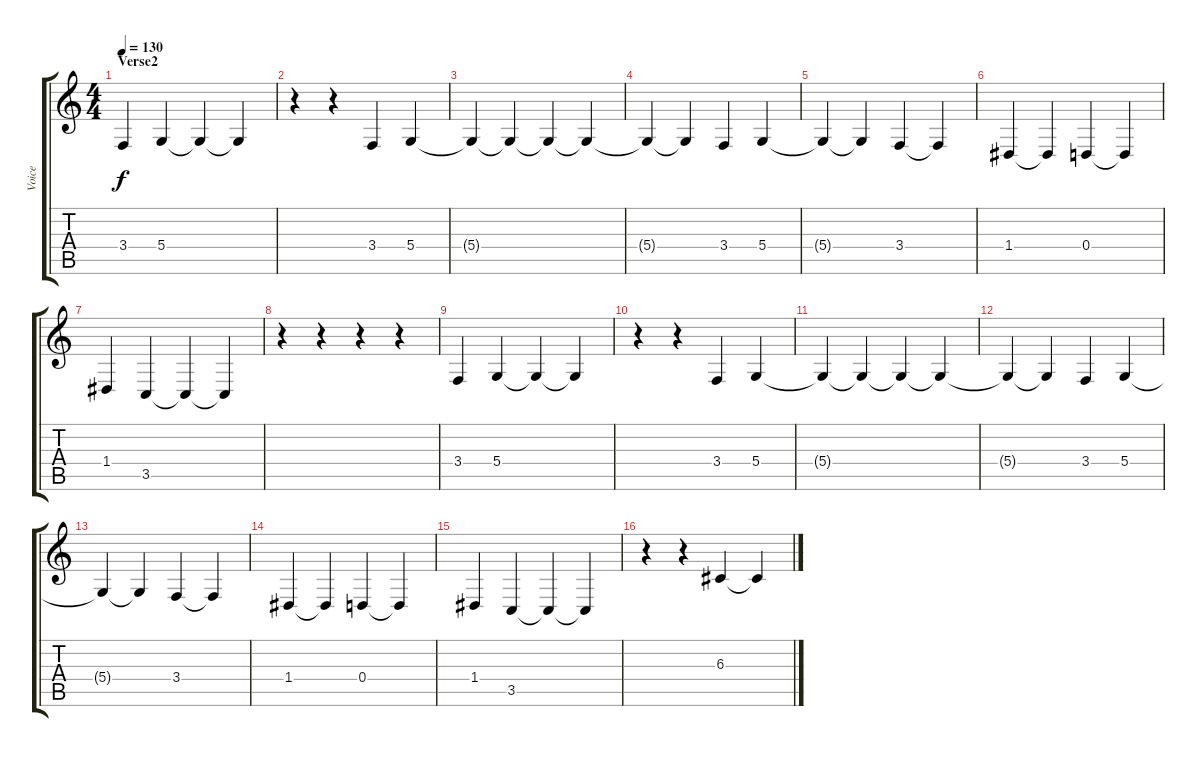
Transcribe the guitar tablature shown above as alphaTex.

\track ("Voice" "Voice") {instrument clarinet}
\staff {score tabs}
\tuning (E4 B3 G3 D3 A2 E2) {hide}
\ts (4 4)
\section ("" "Verse2")
\tempo 130
\clef g2
\ks c
3.4.4{dy f} 5.4.4 5.4{t}.4 5.4{t}.4 |
r.4 r.4 3.4.4 5.4.4 |
5.4{t}.4 5.4{t}.4 5.4{t}.4 5.4{t}.4 |
5.4{t}.4 5.4{t}.4 3.4.4 5.4.4 |
5.4{t}.4 5.4{t}.4 3.4.4 3.4{t}.4 |
1.4.4 1.4{t}.4 0.4.4 0.4{t}.4 |
1.4.4 3.5.4 3.5{t}.4 3.5{t}.4 |
r.4 r.4 r.4 r.4 |
3.4.4 5.4.4 5.4{t}.4 5.4{t}.4 |
r.4 r.4 3.4.4 5.4.4 |
5.4{t}.4 5.4{t}.4 5.4{t}.4 5.4{t}.4 |
5.4{t}.4 5.4{t}.4 3.4.4 5.4.4 |
5.4{t}.4 5.4{t}.4 3.4.4 3.4{t}.4 |
1.4.4 1.4{t}.4 0.4.4 0.4{t}.4 |
1.4.4 3.5.4 3.5{t}.4 3.5{t}.4 |
r.4 r.4 6.3.4 6.3{t}.4
